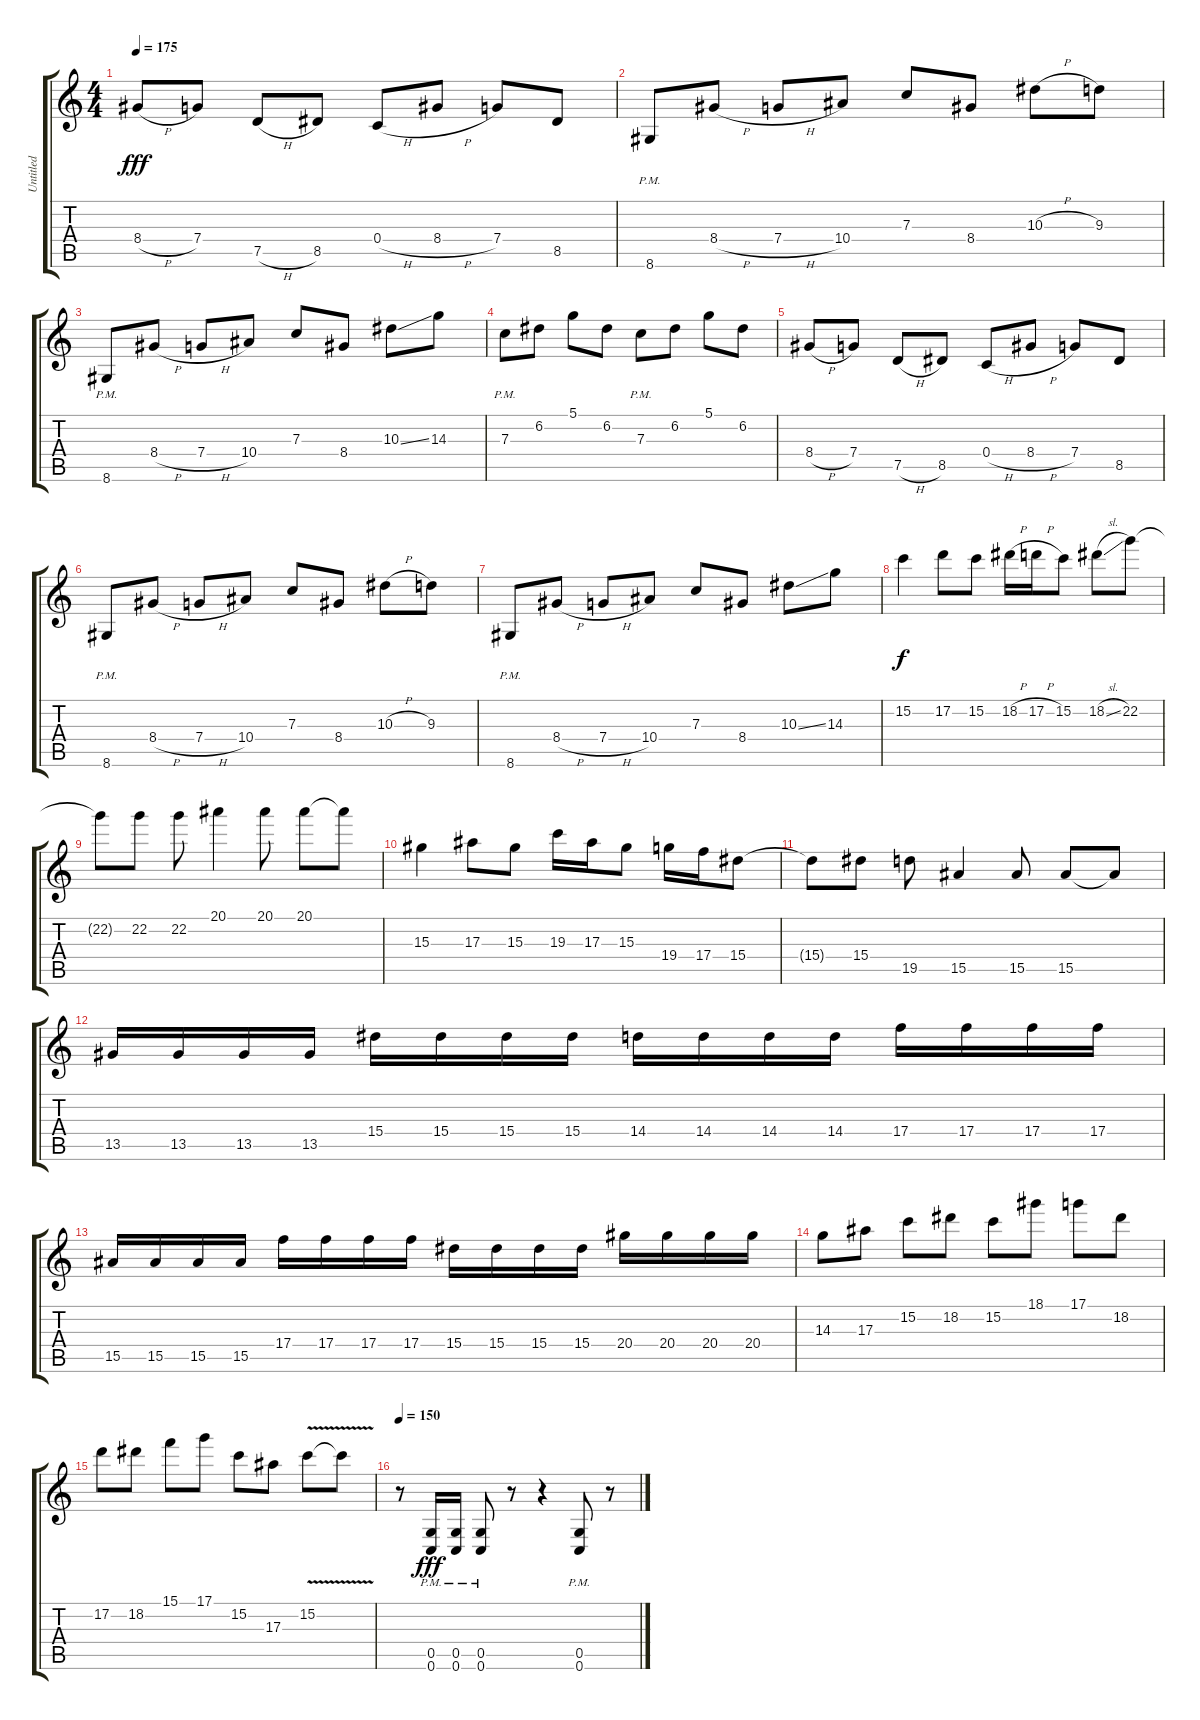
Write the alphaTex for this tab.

\track ("Untitled" "Untitled") {instrument distortionguitar}
\staff {score tabs}
\tuning (D4 A3 F3 C3 G2 C2) {hide}
\ts (4 4)
\tempo 175
\clef g2
\ks c
8.4{h}.8{dy fff} 7.4.8 7.5{h}.8 8.5.8 0.4{h}.8 8.4{h}.8 7.4.8 8.5.8 |
8.6{pm}.8 8.4{h}.8 7.4{h}.8 10.4.8 7.3.8 8.4.8 10.3{h}.8 9.3.8 |
8.6{pm}.8 8.4{h}.8 7.4{h}.8 10.4.8 7.3.8 8.4.8 10.3{ss}.8 14.3.8 |
7.3{pm}.8 6.2.8 5.1.8 6.2.8 7.3{pm}.8 6.2.8 5.1.8 6.2.8 |
8.4{h}.8 7.4.8 7.5{h}.8 8.5.8 0.4{h}.8 8.4{h}.8 7.4.8 8.5.8 |
8.6{pm}.8 8.4{h}.8 7.4{h}.8 10.4.8 7.3.8 8.4.8 10.3{h}.8 9.3.8 |
8.6{pm}.8 8.4{h}.8 7.4{h}.8 10.4.8 7.3.8 8.4.8 10.3{ss}.8 14.3.8 |
15.2.4{dy f} 17.2.8 15.2.8 18.2{h}.16 17.2{h}.16 15.2.8 18.2{sl}.8 22.2.8 |
22.2{t}.8 22.2.8 22.2.8 20.1.4 20.1.8 20.1.8 20.1{t}.8 |
15.3.4 17.3.8 15.3.8 19.3.16 17.3.16 15.3.8 19.4.16 17.4.16 15.4.8 |
15.4{t}.8 15.4.8 19.5.8 15.5.4 15.5.8 15.5.8 15.5{t}.8 |
13.5.16 13.5.16 13.5.16 13.5.16 15.4.16 15.4.16 15.4.16 15.4.16 14.4.16 14.4.16 14.4.16 14.4.16 17.4.16 17.4.16 17.4.16 17.4.16 |
15.5.16 15.5.16 15.5.16 15.5.16 17.4.16 17.4.16 17.4.16 17.4.16 15.4.16 15.4.16 15.4.16 15.4.16 20.4.16 20.4.16 20.4.16 20.4.16 |
14.3.8 17.3.8 15.2.8 18.2.8 15.2.8 18.1.8 17.1.8 18.2.8 |
17.2.8 18.2.8 15.1.8 17.1.8 15.2.8 17.3.8 15.2{v}.8 15.2{t}.8 |
\tempo 150
r.8 (0.5{pm} 0.6{pm}).16{dy fff} (0.5{pm} 0.6{pm}).16 (0.5{pm} 0.6{pm}).8 r.8 r.4 (0.5{pm} 0.6{pm}).8 r.8
